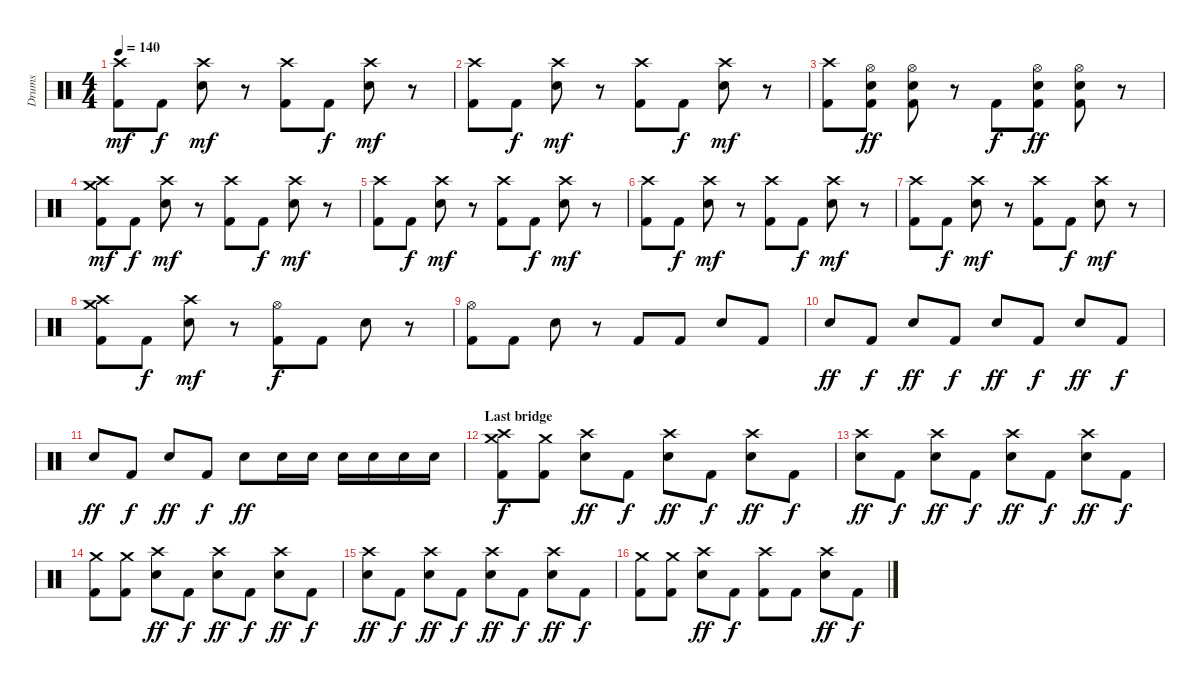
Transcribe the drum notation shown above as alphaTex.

\track ("Drums" "Drums") {instrument percussion}
\staff {score}
\articulation defaults
\ts (4 4)
\tempo 140
\clef neutral
\ks c
("Crash high (hit)" "Kick (hit) 2").8{dy mf} "Kick (hit) 2".8{dy f} ("Crash high (hit)" "Electric Snare (hit)").8{dy mf} r.8 ("Crash high (hit)" "Kick (hit) 2").8 "Kick (hit) 2".8{dy f} ("Crash high (hit)" "Electric Snare (hit)").8{dy mf} r.8 |
("Crash high (hit)" "Kick (hit) 2").8 "Kick (hit) 2".8{dy f} ("Crash high (hit)" "Electric Snare (hit)").8{dy mf} r.8 ("Crash high (hit)" "Kick (hit) 2").8 "Kick (hit) 2".8{dy f} ("Crash high (hit)" "Electric Snare (hit)").8{dy mf} r.8 |
("Crash high (hit)" "Kick (hit) 2").8 ("Hi-Hat (open)" "Electric Snare (hit)" "Kick (hit) 2").8{dy ff} ("Hi-Hat (open)" "Electric Snare (hit)" "Kick (hit) 2").8 r.8 "Kick (hit) 2".8{dy f} ("Hi-Hat (open)" "Electric Snare (hit)" "Kick (hit) 2").8{dy ff} ("Hi-Hat (open)" "Electric Snare (hit)" "Kick (hit) 2").8 r.8 |
("Crash medium (hit)" "Crash high (hit)" "Kick (hit) 2").8{dy mf} "Kick (hit) 2".8{dy f} ("Crash high (hit)" "Electric Snare (hit)").8{dy mf} r.8 ("Crash high (hit)" "Kick (hit) 2").8 "Kick (hit) 2".8{dy f} ("Crash high (hit)" "Electric Snare (hit)").8{dy mf} r.8 |
("Crash high (hit)" "Kick (hit) 2").8 "Kick (hit) 2".8{dy f} ("Crash high (hit)" "Electric Snare (hit)").8{dy mf} r.8 ("Crash high (hit)" "Kick (hit) 2").8 "Kick (hit) 2".8{dy f} ("Crash high (hit)" "Electric Snare (hit)").8{dy mf} r.8 |
("Crash high (hit)" "Kick (hit) 2").8 "Kick (hit) 2".8{dy f} ("Crash high (hit)" "Electric Snare (hit)").8{dy mf} r.8 ("Crash high (hit)" "Kick (hit) 2").8 "Kick (hit) 2".8{dy f} ("Crash high (hit)" "Electric Snare (hit)").8{dy mf} r.8 |
("Crash high (hit)" "Kick (hit) 2").8 "Kick (hit) 2".8{dy f} ("Crash high (hit)" "Electric Snare (hit)").8{dy mf} r.8 ("Crash high (hit)" "Kick (hit) 2").8 "Kick (hit) 2".8{dy f} ("Crash high (hit)" "Electric Snare (hit)").8{dy mf} r.8 |
("Crash medium (hit)" "Crash high (hit)" "Kick (hit) 2").8 "Kick (hit) 2".8{dy f} ("Crash high (hit)" "Electric Snare (hit)").8{dy mf} r.8 ("Hi-Hat (open)" "Kick (hit) 2").8{dy f} "Kick (hit) 2".8 "Electric Snare (hit)".8 r.8 |
("Hi-Hat (open)" "Kick (hit) 2").8 "Kick (hit) 2".8 "Electric Snare (hit)".8 r.8 "Kick (hit) 2".8 "Kick (hit) 2".8 "Electric Snare (hit)".8 "Kick (hit) 2".8 |
"Electric Snare (hit)".8{dy ff} "Kick (hit) 2".8{dy f} "Electric Snare (hit)".8{dy ff} "Kick (hit) 2".8{dy f} "Electric Snare (hit)".8{dy ff} "Kick (hit) 2".8{dy f} "Electric Snare (hit)".8{dy ff} "Kick (hit) 2".8{dy f} |
"Electric Snare (hit)".8{dy ff} "Kick (hit) 2".8{dy f} "Electric Snare (hit)".8{dy ff} "Kick (hit) 2".8{dy f} "Electric Snare (hit)".8{dy ff} "Electric Snare (hit)".16 "Electric Snare (hit)".16 "Electric Snare (hit)".16 "Electric Snare (hit)".16 "Electric Snare (hit)".16 "Electric Snare (hit)".16 |
\section ("" "Last bridge")
("Crash medium (hit)" "Crash high (hit)" "Kick (hit) 2").8{dy f} ("Crash medium (hit)" "Kick (hit) 2").8 ("Crash high (hit)" "Electric Snare (hit)").8{dy ff} "Kick (hit) 2".8{dy f} ("Crash high (hit)" "Electric Snare (hit)").8{dy ff} "Kick (hit) 2".8{dy f} ("Crash high (hit)" "Electric Snare (hit)").8{dy ff} "Kick (hit) 2".8{dy f} |
("Crash high (hit)" "Electric Snare (hit)").8{dy ff} "Kick (hit) 2".8{dy f} ("Crash high (hit)" "Electric Snare (hit)").8{dy ff} "Kick (hit) 2".8{dy f} ("Crash high (hit)" "Electric Snare (hit)").8{dy ff} "Kick (hit) 2".8{dy f} ("Crash high (hit)" "Electric Snare (hit)").8{dy ff} "Kick (hit) 2".8{dy f} |
("Crash medium (hit)" "Kick (hit) 2").8 ("Crash medium (hit)" "Kick (hit) 2").8 ("Crash high (hit)" "Electric Snare (hit)").8{dy ff} "Kick (hit) 2".8{dy f} ("Crash high (hit)" "Electric Snare (hit)").8{dy ff} "Kick (hit) 2".8{dy f} ("Crash high (hit)" "Electric Snare (hit)").8{dy ff} "Kick (hit) 2".8{dy f} |
("Crash high (hit)" "Electric Snare (hit)").8{dy ff} "Kick (hit) 2".8{dy f} ("Crash high (hit)" "Electric Snare (hit)").8{dy ff} "Kick (hit) 2".8{dy f} ("Crash high (hit)" "Electric Snare (hit)").8{dy ff} "Kick (hit) 2".8{dy f} ("Crash high (hit)" "Electric Snare (hit)").8{dy ff} "Kick (hit) 2".8{dy f} |
("Crash medium (hit)" "Kick (hit) 2").8 ("Crash medium (hit)" "Kick (hit) 2").8 ("Crash high (hit)" "Electric Snare (hit)").8{dy ff} "Kick (hit) 2".8{dy f} ("Crash high (hit)" "Kick (hit) 2").8 "Kick (hit) 2".8 ("Crash high (hit)" "Electric Snare (hit)").8{dy ff} "Kick (hit) 2".8{dy f}
